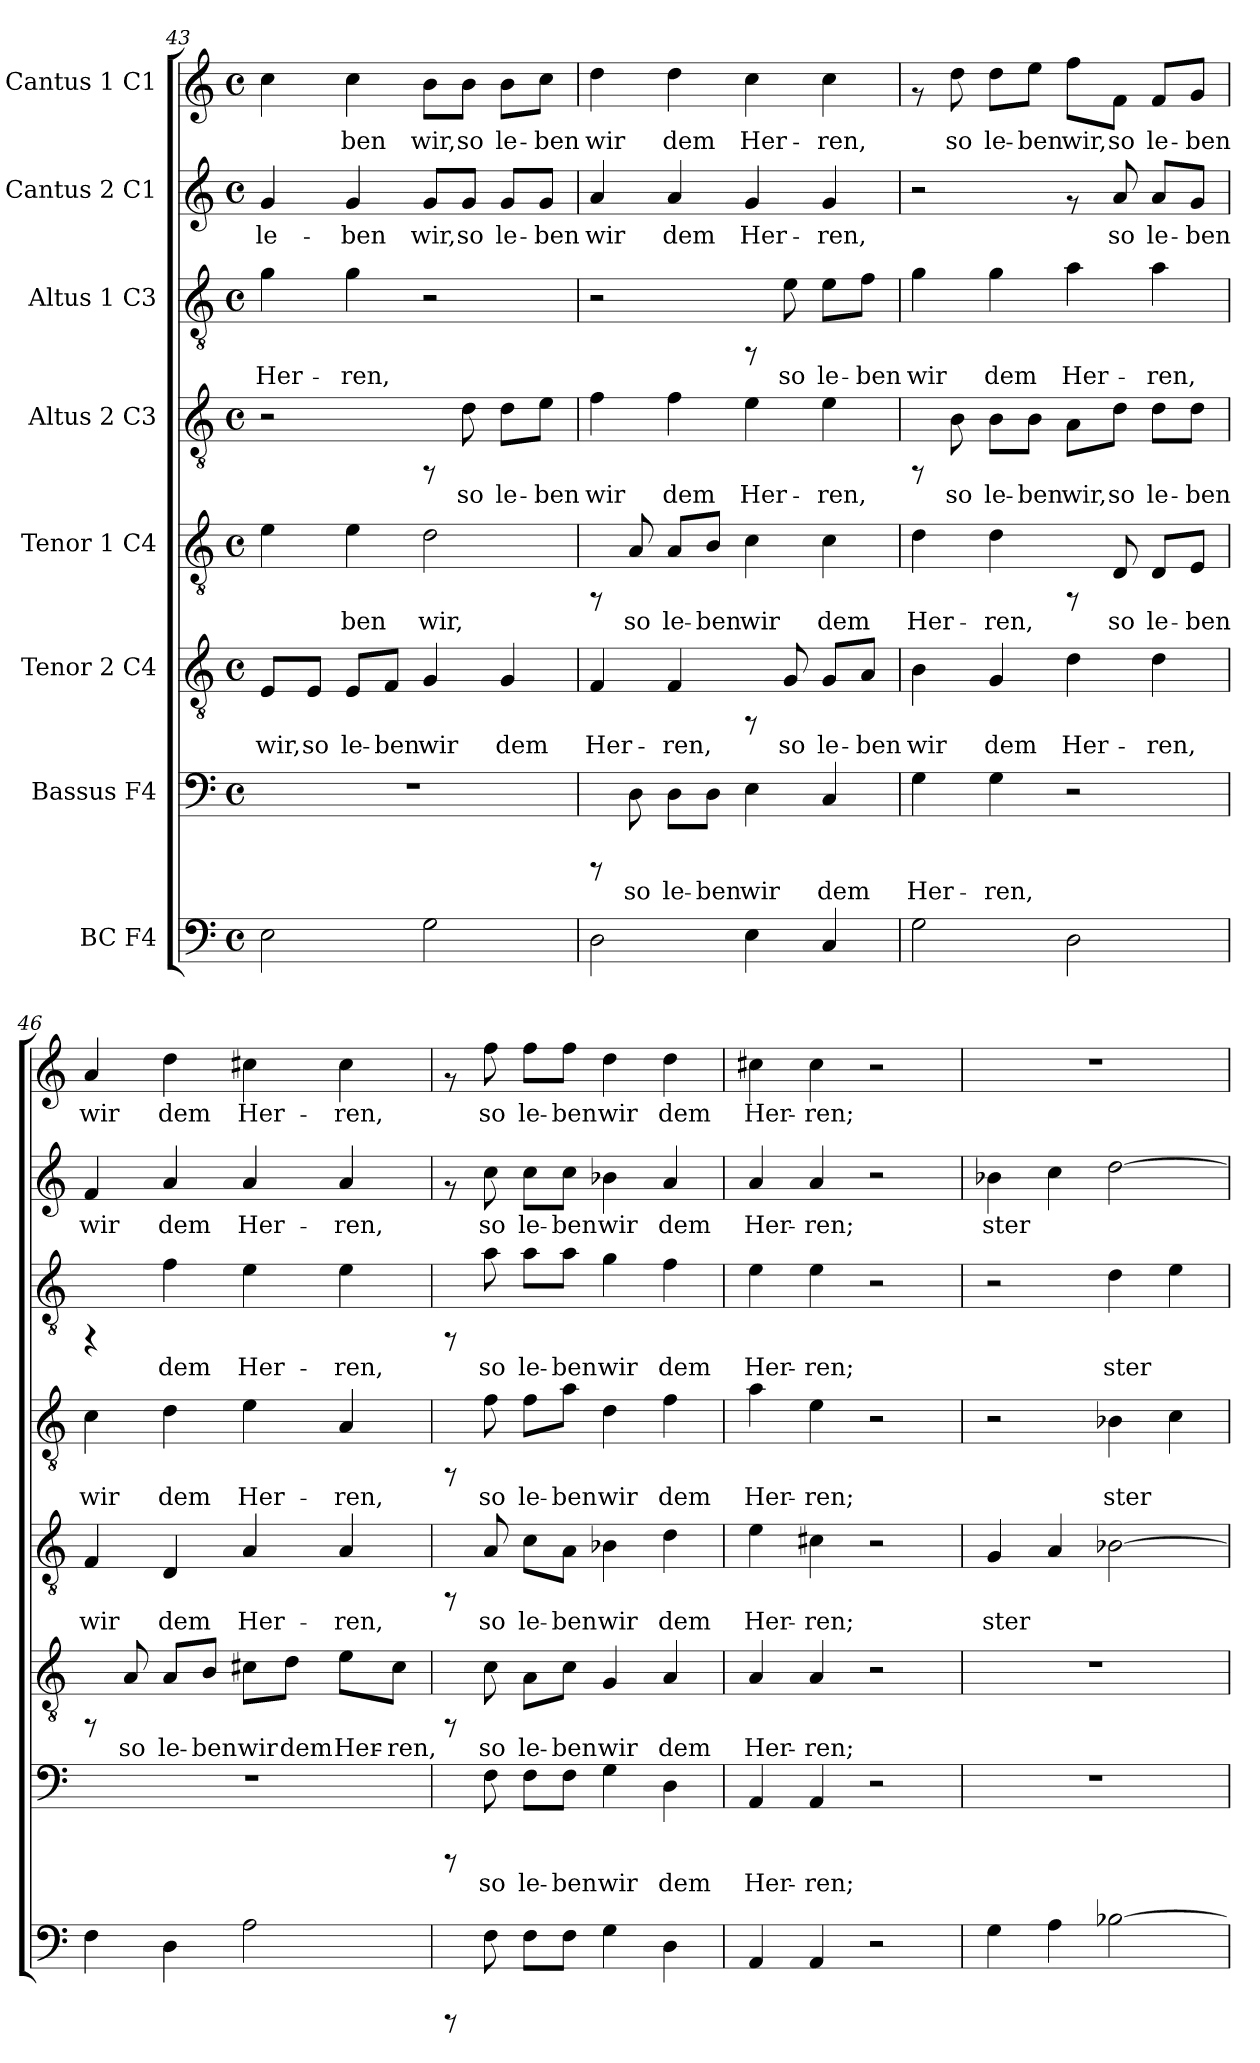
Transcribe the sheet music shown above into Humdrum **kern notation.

**kern	**kern	**text	**kern	**text	**kern	**text	**kern	**text	**kern	**text	**kern	**text	**kern	**text
*part8	*part7	*part7	*part6	*part6	*part5	*part5	*part4	*part4	*part3	*part3	*part2	*part2	*part1	*part1
*staff8	*staff7	*staff7	*staff6	*staff6	*staff5	*staff5	*staff4	*staff4	*staff3	*staff3	*staff2	*staff2	*staff1	*staff1
*I"BC  F4	*I"Bassus  F4	*	*I"Tenor 2  C4	*	*I"Tenor 1  C4	*	*I"Altus 2  C3	*	*I"Altus 1  C3	*	*I"Cantus 2  C1	*	*I"Cantus 1  C1	*
*clefF4	*clefF4	*	*clefGv2	*	*clefGv2	*	*clefGv2	*	*clefGv2	*	*clefG2	*	*clefG2	*
*k[]	*k[]	*	*k[]	*	*k[]	*	*k[]	*	*k[]	*	*k[]	*	*k[]	*
*C:	*C:	*	*C:	*	*C:	*	*C:	*	*C:	*	*C:	*	*C:	*
*M4/4	*M4/4	*	*M4/4	*	*M4/4	*	*M4/4	*	*M4/4	*	*M4/4	*	*M4/4	*
*met(c)	*met(c)	*	*met(c)	*	*met(c)	*	*met(c)	*	*met(c)	*	*met(c)	*	*met(c)	*
=43	=43	=43	=43	=43	=43	=43	=43	=43	=43	=43	=43	=43	=43	=43
!	!	!	!	!LO:LY:b:cj	!	!LO:LY:b:cj	!	!	!	!LO:LY:b:cj	!	!LO:LY:b:cj	!	!LO:LY:b:cj
2E\	1r	.	8E/L	wir,	4e\	--	2r	.	4g\	Her-	4g/	le-	4cc\	--
!	!	!	!	!LO:LY:b:cj	!	!	!	!	!	!	!	!	!	!
.	.	.	8E/J	so	.	.	.	.	.	.	.	.	.	.
!	!	!	!	!LO:LY:b:cj	!	!LO:LY:b:cj	!	!	!	!LO:LY:b:cj	!	!LO:LY:b:cj	!	!LO:LY:b:cj
.	.	.	8E/L	le-	4e\	-ben	.	.	4g\	-ren,	4g/	-ben	4cc\	-ben
!	!	!	!	!LO:LY:b:cj	!	!	!	!	!	!	!	!	!	!
.	.	.	8F/J	-ben	.	.	.	.	.	.	.	.	.	.
!	!	!	!	!LO:LY:b:cj	!	!LO:LY:b:cj	!	!	!	!	!	!LO:LY:b:cj	!	!LO:LY:b:cj
2G\	.	.	4G/	wir	2d\	wir,	8rFF	.	2r	.	8g/L	wir,	8b\L	wir,
!	!	!	!	!	!	!	!	!LO:LY:b:cj	!	!	!	!LO:LY:b:cj	!	!LO:LY:b:cj
.	.	.	.	.	.	.	8d\	so	.	.	8g/J	so	8b\J	so
!	!	!	!	!LO:LY:b:cj	!	!	!	!LO:LY:b:cj	!	!	!	!LO:LY:b:cj	!	!LO:LY:b:cj
.	.	.	4G/	dem	.	.	8d\L	le-	.	.	8g/L	le-	8b\L	le-
!	!	!	!	!	!	!	!	!LO:LY:b:cj	!	!	!	!LO:LY:b:cj	!	!LO:LY:b:cj
.	.	.	.	.	.	.	8e\J	-ben	.	.	8g/J	-ben	8cc\J	-ben
=44	=44	=44	=44	=44	=44	=44	=44	=44	=44	=44	=44	=44	=44	=44
!	!	!	!	!LO:LY:b:cj	!	!	!	!LO:LY:b:cj	!	!	!	!LO:LY:b:cj	!	!LO:LY:b:cj
2D\	8rCCC	.	4F/	Her-	8rFF	.	4f\	wir	2r	.	4a/	wir	4dd\	wir
!	!	!LO:LY:b:cj	!	!	!	!LO:LY:b:cj	!	!	!	!	!	!	!	!
.	8D\	so	.	.	8A/	so	.	.	.	.	.	.	.	.
!	!	!LO:LY:b:cj	!	!LO:LY:b:cj	!	!LO:LY:b:cj	!	!LO:LY:b:cj	!	!	!	!LO:LY:b:cj	!	!LO:LY:b:cj
.	8D\L	le-	4F/	-ren,	8A/L	le-	4f\	dem	.	.	4a/	dem	4dd\	dem
!	!	!LO:LY:b:cj	!	!	!	!LO:LY:b:cj	!	!	!	!	!	!	!	!
.	8D\J	-ben	.	.	8B/J	-ben	.	.	.	.	.	.	.	.
!	!	!LO:LY:b:cj	!	!	!	!LO:LY:b:cj	!	!LO:LY:b:cj	!	!	!	!LO:LY:b:cj	!	!LO:LY:b:cj
4E\	4E\	wir	8rFF	.	4c\	wir	4e\	Her-	8rFF	.	4g/	Her-	4cc\	Her-
!	!	!	!	!LO:LY:b:cj	!	!	!	!	!	!LO:LY:b:cj	!	!	!	!
.	.	.	8G/	so	.	.	.	.	8e\	so	.	.	.	.
!	!	!LO:LY:b:cj	!	!LO:LY:b:cj	!	!LO:LY:b:cj	!	!LO:LY:b:cj	!	!LO:LY:b:cj	!	!LO:LY:b:cj	!	!LO:LY:b:cj
4C/	4C/	dem	8G/L	le-	4c\	dem	4e\	-ren,	8e\L	le-	4g/	-ren,	4cc\	-ren,
!	!	!	!	!LO:LY:b:cj	!	!	!	!	!	!LO:LY:b:cj	!	!	!	!
.	.	.	8A/J	-ben	.	.	.	.	8f\J	-ben	.	.	.	.
!!LO:LB:g=z
=45	=45	=45	=45	=45	=45	=45	=45	=45	=45	=45	=45	=45	=45	=45
!	!	!LO:LY:b:cj	!	!LO:LY:b:cj	!	!LO:LY:b:cj	!	!	!	!LO:LY:b:cj	!	!	!	!
2G\	4G\	Her-	4B\	wir	4d\	Her-	8rFF	.	4g\	wir	2r	.	8rf	.
!	!	!	!	!	!	!	!	!LO:LY:b:cj	!	!	!	!	!	!LO:LY:b:cj
.	.	.	.	.	.	.	8B\	so	.	.	.	.	8dd\	so
!	!	!LO:LY:b:cj	!	!LO:LY:b:cj	!	!LO:LY:b:cj	!	!LO:LY:b:cj	!	!LO:LY:b:cj	!	!	!	!LO:LY:b:cj
.	4G\	-ren,	4G/	dem	4d\	-ren,	8B\L	le-	4g\	dem	.	.	8dd\L	le-
!	!	!	!	!	!	!	!	!LO:LY:b:cj	!	!	!	!	!	!LO:LY:b:cj
.	.	.	.	.	.	.	8B\J	-ben	.	.	.	.	8ee\J	-ben
!	!	!	!	!LO:LY:b:cj	!	!	!	!LO:LY:b:cj	!	!LO:LY:b:cj	!	!	!	!LO:LY:b:cj
2D\	2r	.	4d\	Her-	8rFF	.	8A\L	wir,	4a\	Her-	8rf	.	8ff\L	wir,
!	!	!	!	!	!	!LO:LY:b:cj	!	!LO:LY:b:cj	!	!	!	!LO:LY:b:cj	!	!LO:LY:b:cj
.	.	.	.	.	8D/	so	8d\J	so	.	.	8a/	so	8f\J	so
!	!	!	!	!LO:LY:b:cj	!	!LO:LY:b:cj	!	!LO:LY:b:cj	!	!LO:LY:b:cj	!	!LO:LY:b:cj	!	!LO:LY:b:cj
.	.	.	4d\	-ren,	8D/L	le-	8d\L	le-	4a\	-ren,	8a/L	le-	8f/L	le-
!	!	!	!	!	!	!LO:LY:b:cj	!	!LO:LY:b:cj	!	!	!	!LO:LY:b:cj	!	!LO:LY:b:cj
.	.	.	.	.	8E/J	-ben	8d\J	-ben	.	.	8g/J	-ben	8g/J	-ben
=46	=46	=46	=46	=46	=46	=46	=46	=46	=46	=46	=46	=46	=46	=46
!	!	!	!	!	!	!LO:LY:b:cj	!	!LO:LY:b:cj	!	!	!	!LO:LY:b:cj	!	!LO:LY:b:cj
4F\	1r	.	8rFF	.	4F/	wir	4c\	wir	4rFF	.	4f/	wir	4a/	wir
!	!	!	!	!LO:LY:b:cj	!	!	!	!	!	!	!	!	!	!
.	.	.	8A/	so	.	.	.	.	.	.	.	.	.	.
!	!	!	!	!LO:LY:b:cj	!	!LO:LY:b:cj	!	!LO:LY:b:cj	!	!LO:LY:b:cj	!	!LO:LY:b:cj	!	!LO:LY:b:cj
4D\	.	.	8A/L	le-	4D/	dem	4d\	dem	4f\	dem	4a/	dem	4dd\	dem
!	!	!	!	!LO:LY:b:cj	!	!	!	!	!	!	!	!	!	!
.	.	.	8B/J	-ben	.	.	.	.	.	.	.	.	.	.
!	!	!	!	!LO:LY:b:cj	!	!LO:LY:b:cj	!	!LO:LY:b:cj	!	!LO:LY:b:cj	!	!LO:LY:b:cj	!	!LO:LY:b:cj
2A\	.	.	8c#X\L	wir	4A/	Her-	4e\	Her-	4e\	Her-	4a/	Her-	4cc#X\	Her-
!	!	!	!	!LO:LY:b:cj	!	!	!	!	!	!	!	!	!	!
.	.	.	8d\J	dem	.	.	.	.	.	.	.	.	.	.
!	!	!	!	!LO:LY:b:cj	!	!LO:LY:b:cj	!	!LO:LY:b:cj	!	!LO:LY:b:cj	!	!LO:LY:b:cj	!	!LO:LY:b:cj
.	.	.	8e\L	Her-	4A/	-ren,	4A/	-ren,	4e\	-ren,	4a/	-ren,	4cc#\	-ren,
!	!	!	!	!LO:LY:b:cj	!	!	!	!	!	!	!	!	!	!
.	.	.	8c#\J	-ren,	.	.	.	.	.	.	.	.	.	.
=47	=47	=47	=47	=47	=47	=47	=47	=47	=47	=47	=47	=47	=47	=47
8rCCC	8rCCC	.	8rFF	.	8rFF	.	8rFF	.	8rFF	.	8rf	.	8rf	.
!	!	!LO:LY:b:cj	!	!LO:LY:b:cj	!	!LO:LY:b:cj	!	!LO:LY:b:cj	!	!LO:LY:b:cj	!	!LO:LY:b:cj	!	!LO:LY:b:cj
8F\	8F\	so	8c\	so	8A/	so	8f\	so	8a\	so	8cc\	so	8ff\	so
!	!	!LO:LY:b:cj	!	!LO:LY:b:cj	!	!LO:LY:b:cj	!	!LO:LY:b:cj	!	!LO:LY:b:cj	!	!LO:LY:b:cj	!	!LO:LY:b:cj
8F\L	8F\L	le-	8A\L	le-	8c\L	le-	8f\L	le-	8a\L	le-	8cc\L	le-	8ff\L	le-
!	!	!LO:LY:b:cj	!	!LO:LY:b:cj	!	!LO:LY:b:cj	!	!LO:LY:b:cj	!	!LO:LY:b:cj	!	!LO:LY:b:cj	!	!LO:LY:b:cj
8F\J	8F\J	-ben	8c\J	-ben	8A\J	-ben	8a\J	-ben	8a\J	-ben	8cc\J	-ben	8ff\J	-ben
!	!	!LO:LY:b:cj	!	!LO:LY:b:cj	!	!LO:LY:b:cj	!	!LO:LY:b:cj	!	!LO:LY:b:cj	!	!LO:LY:b:cj	!	!LO:LY:b:cj
4G\	4G\	wir	4G/	wir	4B-X\	wir	4d\	wir	4g\	wir	4b-X\	wir	4dd\	wir
!	!	!LO:LY:b:cj	!	!LO:LY:b:cj	!	!LO:LY:b:cj	!	!LO:LY:b:cj	!	!LO:LY:b:cj	!	!LO:LY:b:cj	!	!LO:LY:b:cj
4D\	4D\	dem	4A/	dem	4d\	dem	4f\	dem	4f\	dem	4a/	dem	4dd\	dem
=48	=48	=48	=48	=48	=48	=48	=48	=48	=48	=48	=48	=48	=48	=48
!	!	!LO:LY:b:cj	!	!LO:LY:b:cj	!	!LO:LY:b:cj	!	!LO:LY:b:cj	!	!LO:LY:b:cj	!	!LO:LY:b:cj	!	!LO:LY:b:cj
4AA/	4AA/	Her-	4A/	Her-	4e\	Her-	4a\	Her-	4e\	Her-	4a/	Her-	4cc#X\	Her-
!	!	!LO:LY:b:cj	!	!LO:LY:b:cj	!	!LO:LY:b:cj	!	!LO:LY:b:cj	!	!LO:LY:b:cj	!	!LO:LY:b:cj	!	!LO:LY:b:cj
4AA/	4AA/	-ren;	4A/	-ren;	4c#X\	-ren;	4e\	-ren;	4e\	-ren;	4a/	-ren;	4cc#\	-ren;
2r	2r	.	2r	.	2r	.	2r	.	2r	.	2r	.	2r	.
=49	=49	=49	=49	=49	=49	=49	=49	=49	=49	=49	=49	=49	=49	=49
!	!	!	!	!	!	!LO:LY:b:cj	!	!	!	!	!	!LO:LY:b:cj	!	!
4G\	1r	.	1r	.	4G/	ster-	2r	.	2r	.	4b-X\	ster-	1r	.
!	!	!	!	!	!	!LO:LY:b:cj	!	!	!	!	!	!LO:LY:b:cj	!	!
4A\	.	.	.	.	4A/	--	.	.	.	.	4cc\	--	.	.
!	!	!	!	!	!	!LO:LY:b:cj	!	!LO:LY:b:cj	!	!LO:LY:b:cj	!	!LO:LY:b:cj	!	!
[>2B-X\	.	.	.	.	[>2B-X\	--	4B-X\	ster-	4d\	ster-	[>2dd\	--	.	.
!	!	!	!	!	!	!	!	!LO:LY:b:cj	!	!LO:LY:b:cj	!	!	!	!
.	.	.	.	.	.	.	4c\	--	4e\	--	.	.	.	.
=	=	=	=	=	=	=	=	=	=	=	=	=	=	=
*-	*-	*-	*-	*-	*-	*-	*-	*-	*-	*-	*-	*-	*-	*-
